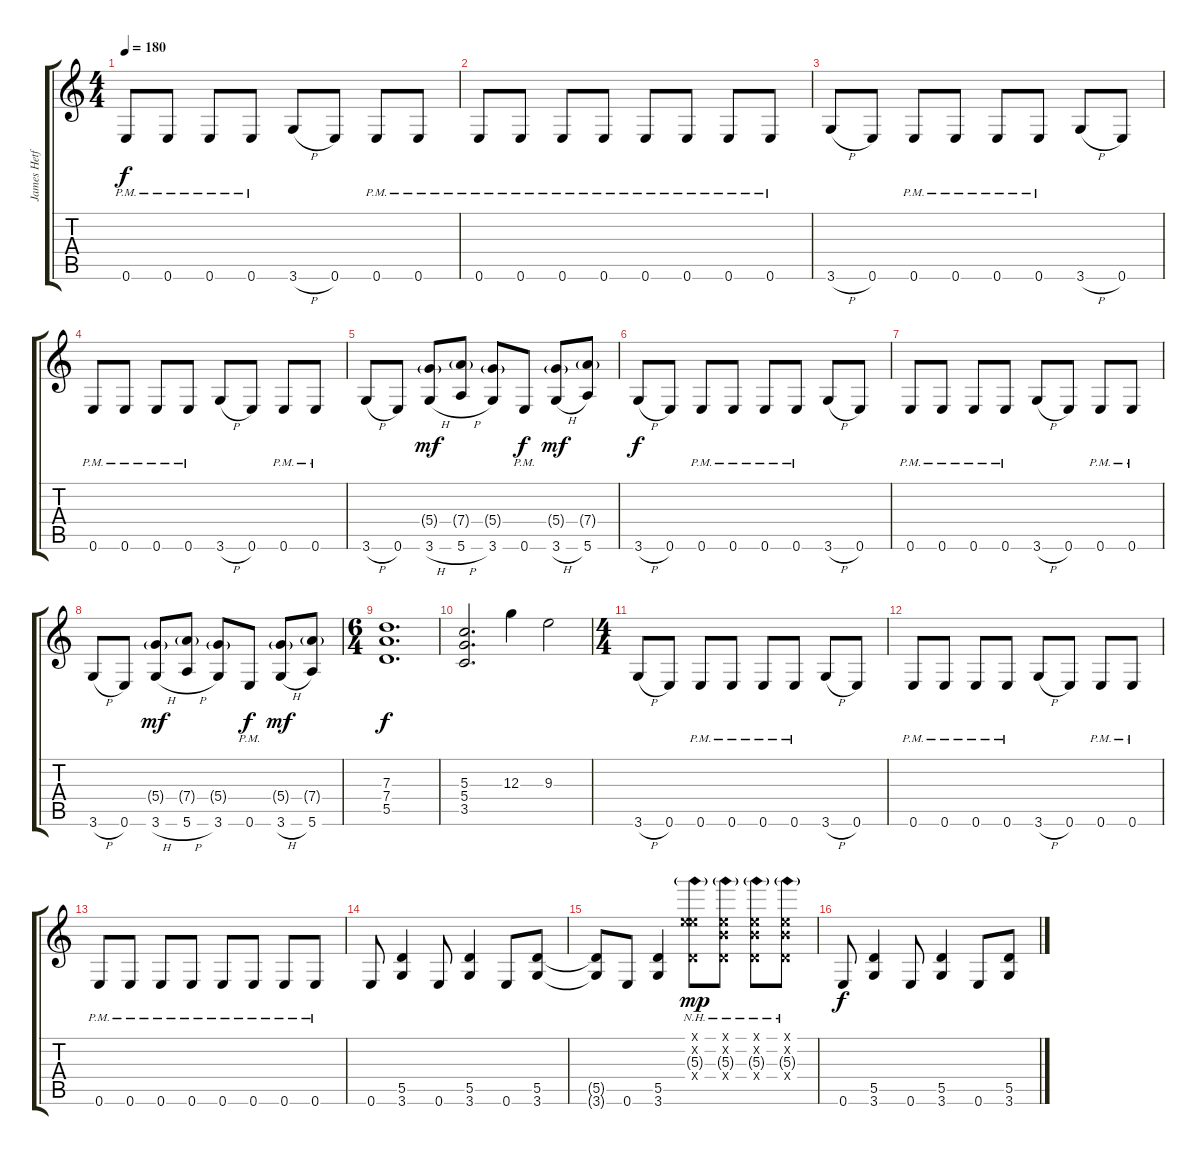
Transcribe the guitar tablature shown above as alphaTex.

\track ("James Hetfield (Rythm)" "James Hetf") {instrument distortionguitar}
\staff {score tabs}
\tuning (E4 B3 G3 D3 A2 E2) {hide}
\ts (4 4)
\tempo 180
\clef g2
\ks c
0.6{pm}.8{dy f} 0.6{pm}.8 0.6{pm}.8 0.6{pm}.8 3.6{h}.8 0.6.8 0.6{pm}.8 0.6{pm}.8 |
0.6{pm}.8 0.6{pm}.8 0.6{pm}.8 0.6{pm}.8 0.6{pm}.8 0.6{pm}.8 0.6{pm}.8 0.6{pm}.8 |
3.6{h}.8 0.6.8 0.6{pm}.8 0.6{pm}.8 0.6{pm}.8 0.6{pm}.8 3.6{h}.8 0.6.8 |
0.6{pm}.8 0.6{pm}.8 0.6{pm}.8 0.6{pm}.8 3.6{h}.8 0.6.8 0.6{pm}.8 0.6{pm}.8 |
3.6{h}.8 0.6.8 (5.4{g} 3.6{h}).8{dy mf} (7.4{g} 5.6{h}).8 (5.4{g} 3.6).8 0.6{pm}.8{dy f} (5.4{g} 3.6{h}).8{dy mf} (7.4{g} 5.6).8 |
3.6{h}.8{dy f} 0.6.8 0.6{pm}.8 0.6{pm}.8 0.6{pm}.8 0.6{pm}.8 3.6{h}.8 0.6.8 |
0.6{pm}.8 0.6{pm}.8 0.6{pm}.8 0.6{pm}.8 3.6{h}.8 0.6.8 0.6{pm}.8 0.6{pm}.8 |
3.6{h}.8 0.6.8 (5.4{g} 3.6{h}).8{dy mf} (7.4{g} 5.6{h}).8 (5.4{g} 3.6).8 0.6{pm}.8{dy f} (5.4{g} 3.6{h}).8{dy mf} (7.4{g} 5.6).8 |
\ts (6 4)
(7.3 7.4 5.5).1{d dy f} |
(5.3 5.4 3.5).2{d} 12.3.4 9.3.2 |
\ts (4 4)
3.6{h}.8 0.6.8 0.6{pm}.8 0.6{pm}.8 0.6{pm}.8 0.6{pm}.8 3.6{h}.8 0.6.8 |
0.6{pm}.8 0.6{pm}.8 0.6{pm}.8 0.6{pm}.8 3.6{h}.8 0.6.8 0.6{pm}.8 0.6{pm}.8 |
0.6{pm}.8 0.6{pm}.8 0.6{pm}.8 0.6{pm}.8 0.6{pm}.8 0.6{pm}.8 0.6{pm}.8 0.6{pm}.8 |
0.6.8 (5.5 3.6).4 0.6.8 (5.5 3.6).4 0.6.8 (5.5 3.6).8 |
(5.5{t} 3.6{t}).8 0.6.8 (5.5 3.6).4 (0.1{x} 5.2{x} 5.3{nh g} 0.4{x}).8{dy mp} (0.1{x} 0.2{x} 5.3{nh g} 0.4{x}).8 (0.1{x} 0.2{x} 5.3{nh g} 0.4{x}).8 (0.1{x} 0.2{x} 5.3{nh g} 0.4{x}).8 |
0.6.8{dy f} (5.5 3.6).4 0.6.8 (5.5 3.6).4 0.6.8 (5.5 3.6).8
